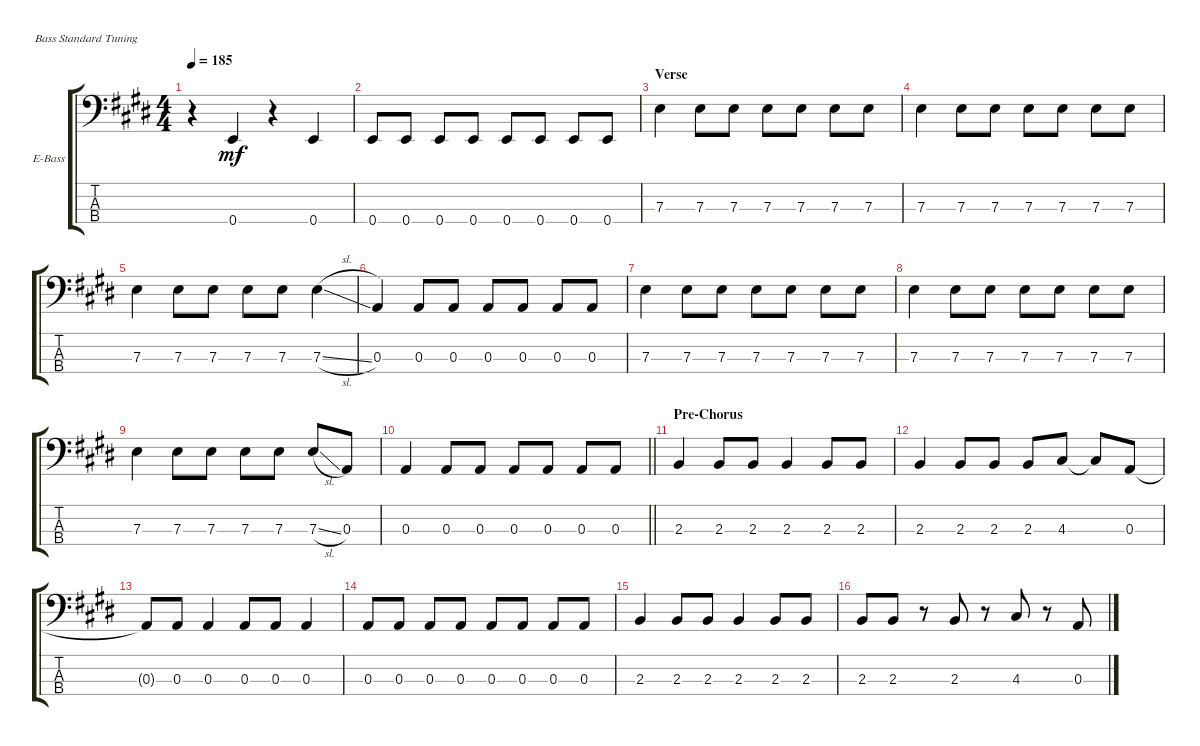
\defaultSystemsLayout 4
\bracketExtendMode groupsimilarinstruments
\firstSystemTrackNameOrientation horizontal
\otherSystemsTrackNameOrientation horizontal
\track ("Bass" "E-Bass") {instrument electricbassfinger}
\staff {score tabs}
\tuning (G2 D2 A1 E1)
\ts (4 4)
\tempo 185
\clef f4
\ks e
r.4{dy mf} 0.4.4 r.4 0.4.4 |
0.4.8 0.4.8 0.4.8 0.4.8 0.4.8 0.4.8 0.4.8 0.4.8 |
\section ("" "Verse")
7.3.4 7.3.8 7.3.8 7.3.8 7.3.8 7.3.8 7.3.8 |
7.3.4 7.3.8 7.3.8 7.3.8 7.3.8 7.3.8 7.3.8 |
7.3.4 7.3.8 7.3.8 7.3.8 7.3.8 7.3{sl}.4 |
0.3.4 0.3.8 0.3.8 0.3.8 0.3.8 0.3.8 0.3.8 |
7.3.4 7.3.8 7.3.8 7.3.8 7.3.8 7.3.8 7.3.8 |
7.3.4 7.3.8 7.3.8 7.3.8 7.3.8 7.3.8 7.3.8 |
7.3.4 7.3.8 7.3.8 7.3.8 7.3.8 7.3{sl}.8 0.3.8 |
\barLineRight lightlight
0.3.4 0.3.8 0.3.8 0.3.8 0.3.8 0.3.8 0.3.8 |
\section ("" "Pre-Chorus")
2.3.4 2.3.8 2.3.8 2.3.4 2.3.8 2.3.8 |
2.3.4 2.3.8 2.3.8 2.3.8 4.3.8 4.3{t}.8 0.3.8 |
0.3{t}.8 0.3.8 0.3.4 0.3.8 0.3.8 0.3.4 |
0.3.8 0.3.8 0.3.8 0.3.8 0.3.8 0.3.8 0.3.8 0.3.8 |
2.3.4 2.3.8 2.3.8 2.3.4 2.3.8 2.3.8 |
2.3.8 2.3.8 r.8 2.3.8 r.8 4.3.8 r.8 0.3.8
